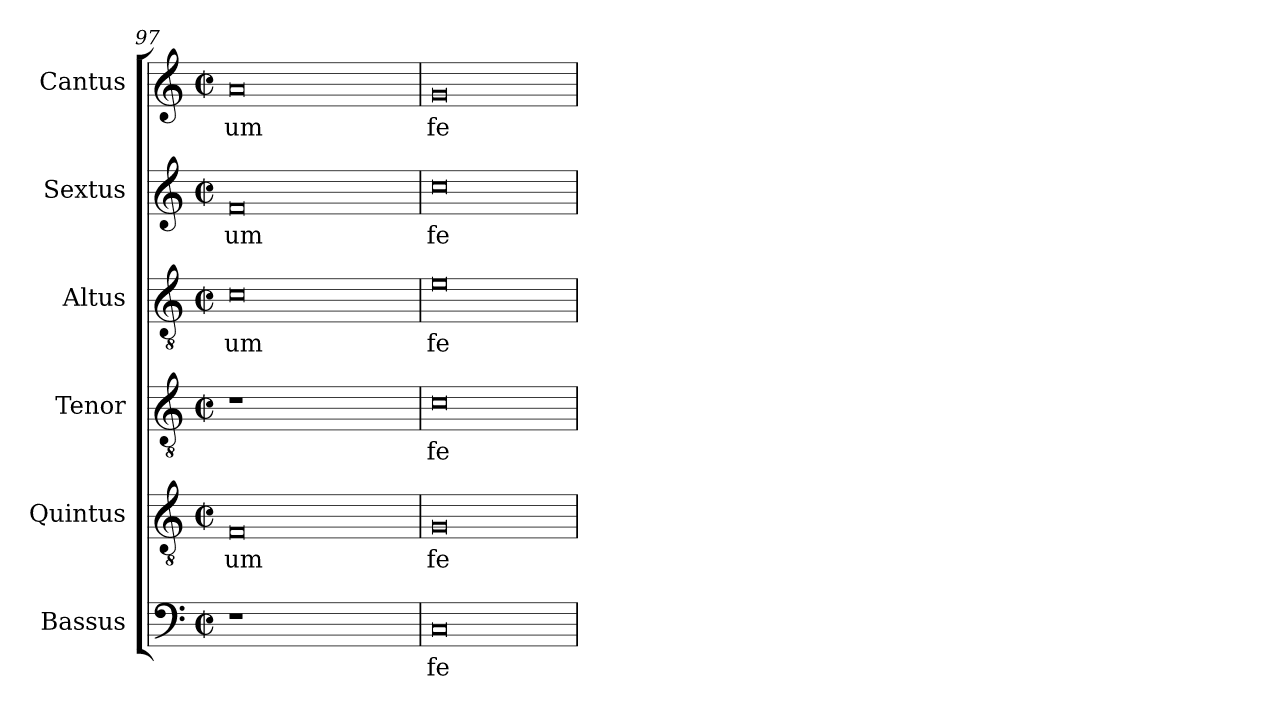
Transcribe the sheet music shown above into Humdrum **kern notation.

**kern	**text	**kern	**text	**kern	**text	**kern	**text	**kern	**text	**kern	**text
*part6	*part6	*part5	*part5	*part4	*part4	*part3	*part3	*part2	*part2	*part1	*part1
*staff6	*staff6	*staff5	*staff5	*staff4	*staff4	*staff3	*staff3	*staff2	*staff2	*staff1	*staff1
*I"Bassus	*	*I"Quintus	*	*I"Tenor	*	*I"Altus	*	*I"Sextus	*	*I"Cantus	*
*I'Bassus	*	*I'Quintus	*	*I'Tenor	*	*I'Altus	*	*	*	*I'Cantus	*
*clefF4	*	*clefGv2	*	*clefGv2	*	*clefGv2	*	*clefG2	*	*clefG2	*
*k[]	*	*k[]	*	*k[]	*	*k[]	*	*k[]	*	*k[]	*
*C:	*	*C:	*	*C:	*	*C:	*	*C:	*	*C:	*
*M2/2	*	*M2/2	*	*M2/2	*	*M2/2	*	*M2/2	*	*M2/2	*
*met(c|)	*	*met(c|)	*	*met(c|)	*	*met(c|)	*	*met(c|)	*	*met(c|)	*
=97	=97	=97	=97	=97	=97	=97	=97	=97	=97	=97	=97
!	!	!	!LO:LY:b	!	!	!	!LO:LY:b:cj	!	!LO:LY:b:cj	!	!LO:LY:b:cj
1r	.	0F	-um	1r	.	0c	um	0f	um	0a	um
1ryy	.	.	.	1ryy	.	.	.	.	.	.	.
=98	=98	=98	=98	=98	=98	=98	=98	=98	=98	=98	=98
!	!LO:LY:b:cj	!	!LO:LY:b	!	!LO:LY:b	!	!LO:LY:b:cj	!	!LO:LY:b:cj	!	!LO:LY:b:cj
0C	fe-	0G	fe-	0c	fe	0e	fe	0cc	fe	0g	fe
=	=	=	=	=	=	=	=	=	=	=	=
*-	*-	*-	*-	*-	*-	*-	*-	*-	*-	*-	*-
